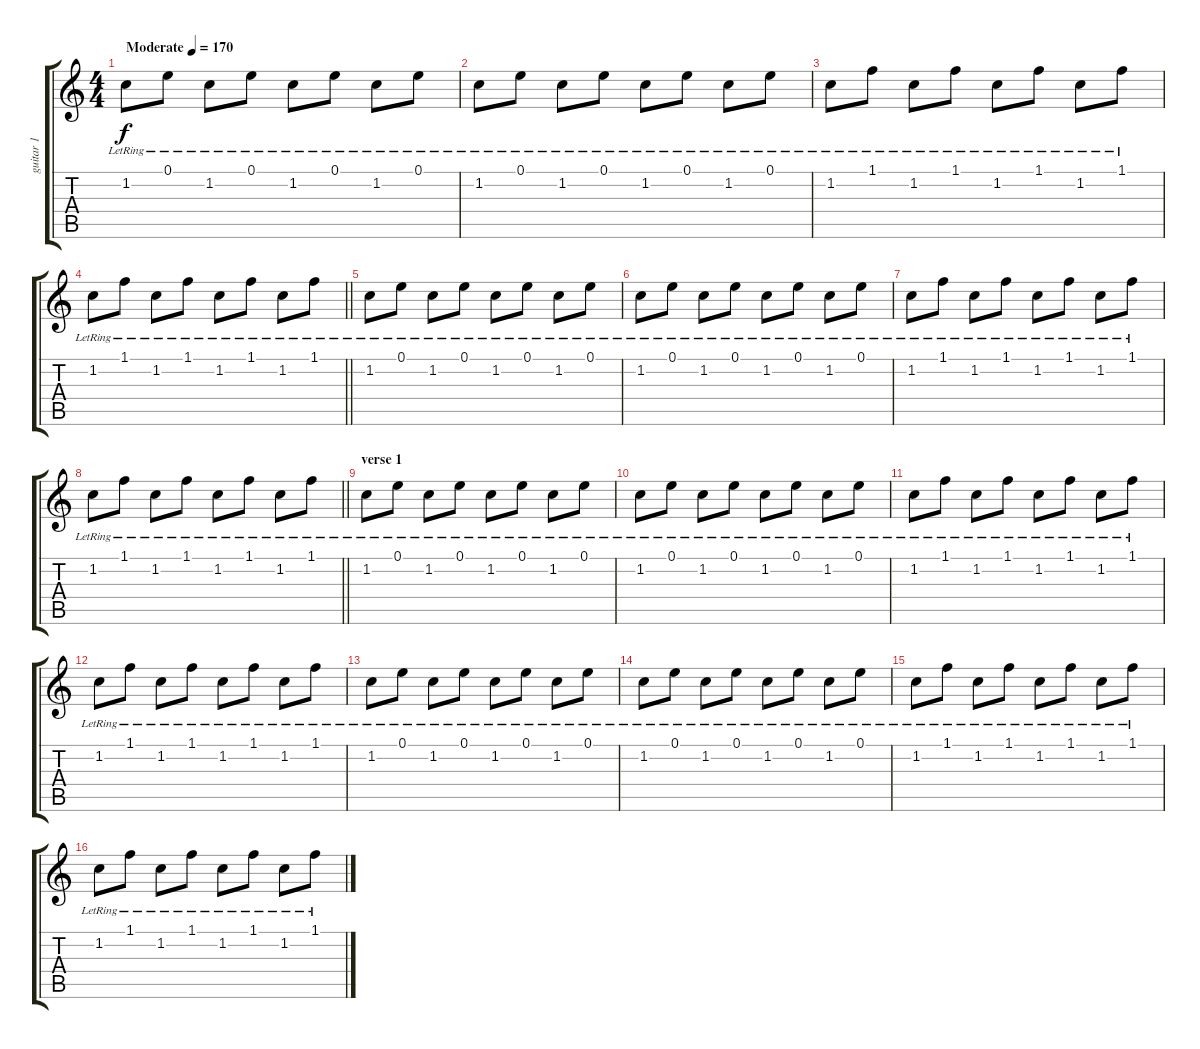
\track ("guitar 1" "guitar 1") {instrument acousticguitarnylon}
\staff {score tabs}
\tuning (E4 B3 G3 D3 A2 E2) {hide}
\ts (4 4)
\tempo (170 "Moderate")
\clef g2
\ks c
1.2{lr}.8{dy f instrument acousticguitarnylon} 0.1{lr}.8 1.2{lr}.8 0.1{lr}.8 1.2{lr}.8 0.1{lr}.8 1.2{lr}.8 0.1{lr}.8 |
1.2{lr}.8 0.1{lr}.8 1.2{lr}.8 0.1{lr}.8 1.2{lr}.8 0.1{lr}.8 1.2{lr}.8 0.1{lr}.8 |
1.2{lr}.8 1.1{lr}.8 1.2{lr}.8 1.1{lr}.8 1.2{lr}.8 1.1{lr}.8 1.2{lr}.8 1.1{lr}.8 |
\barLineRight lightlight
1.2{lr}.8 1.1{lr}.8 1.2{lr}.8 1.1{lr}.8 1.2{lr}.8 1.1{lr}.8 1.2{lr}.8 1.1{lr}.8 |
1.2{lr}.8 0.1{lr}.8 1.2{lr}.8 0.1{lr}.8 1.2{lr}.8 0.1{lr}.8 1.2{lr}.8 0.1{lr}.8 |
1.2{lr}.8 0.1{lr}.8 1.2{lr}.8 0.1{lr}.8 1.2{lr}.8 0.1{lr}.8 1.2{lr}.8 0.1{lr}.8 |
1.2{lr}.8 1.1{lr}.8 1.2{lr}.8 1.1{lr}.8 1.2{lr}.8 1.1{lr}.8 1.2{lr}.8 1.1{lr}.8 |
\barLineRight lightlight
1.2{lr}.8 1.1{lr}.8 1.2{lr}.8 1.1{lr}.8 1.2{lr}.8 1.1{lr}.8 1.2{lr}.8 1.1{lr}.8 |
\section ("" "verse 1")
1.2{lr}.8 0.1{lr}.8 1.2{lr}.8 0.1{lr}.8 1.2{lr}.8 0.1{lr}.8 1.2{lr}.8 0.1{lr}.8 |
1.2{lr}.8 0.1{lr}.8 1.2{lr}.8 0.1{lr}.8 1.2{lr}.8 0.1{lr}.8 1.2{lr}.8 0.1{lr}.8 |
1.2{lr}.8 1.1{lr}.8 1.2{lr}.8 1.1{lr}.8 1.2{lr}.8 1.1{lr}.8 1.2{lr}.8 1.1{lr}.8 |
1.2{lr}.8 1.1{lr}.8 1.2{lr}.8 1.1{lr}.8 1.2{lr}.8 1.1{lr}.8 1.2{lr}.8 1.1{lr}.8 |
1.2{lr}.8 0.1{lr}.8 1.2{lr}.8 0.1{lr}.8 1.2{lr}.8 0.1{lr}.8 1.2{lr}.8 0.1{lr}.8 |
1.2{lr}.8 0.1{lr}.8 1.2{lr}.8 0.1{lr}.8 1.2{lr}.8 0.1{lr}.8 1.2{lr}.8 0.1{lr}.8 |
1.2{lr}.8 1.1{lr}.8 1.2{lr}.8 1.1{lr}.8 1.2{lr}.8 1.1{lr}.8 1.2{lr}.8 1.1{lr}.8 |
1.2{lr}.8 1.1{lr}.8 1.2{lr}.8 1.1{lr}.8 1.2{lr}.8 1.1{lr}.8 1.2{lr}.8 1.1{lr}.8
